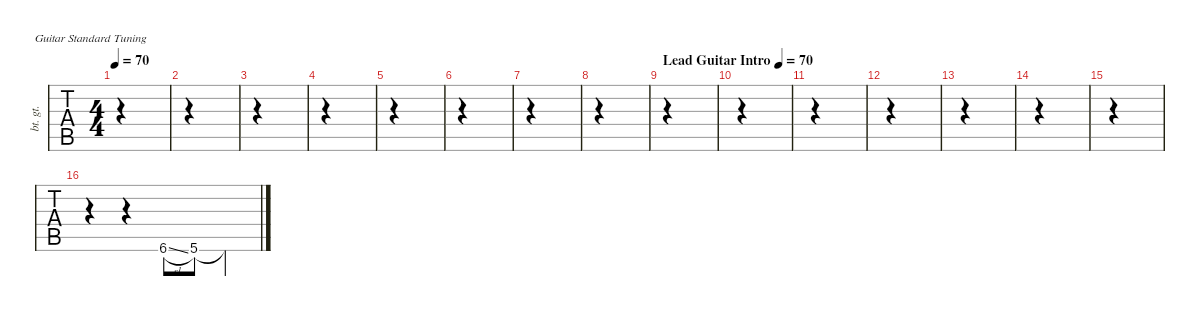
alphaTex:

\defaultSystemsLayout 4
\hideDynamics
\bracketExtendMode nobrackets
\track ("Baritone Guitar" "bt. gt.") {instrument electricguitarclean}
\staff {tabs}
\tuning (E4 B3 G3 D3 A2 E2)
\ts (4 4)
\tempo 70
\clef g2
\ks c
|
|
|
|
|
|
|
|
\tempo (70 "Lead Guitar Intro")
|
|
|
|
|
|
|
r.4 r.4 6.6{sl acc #}.8 5.6.8 5.6{t}.4
